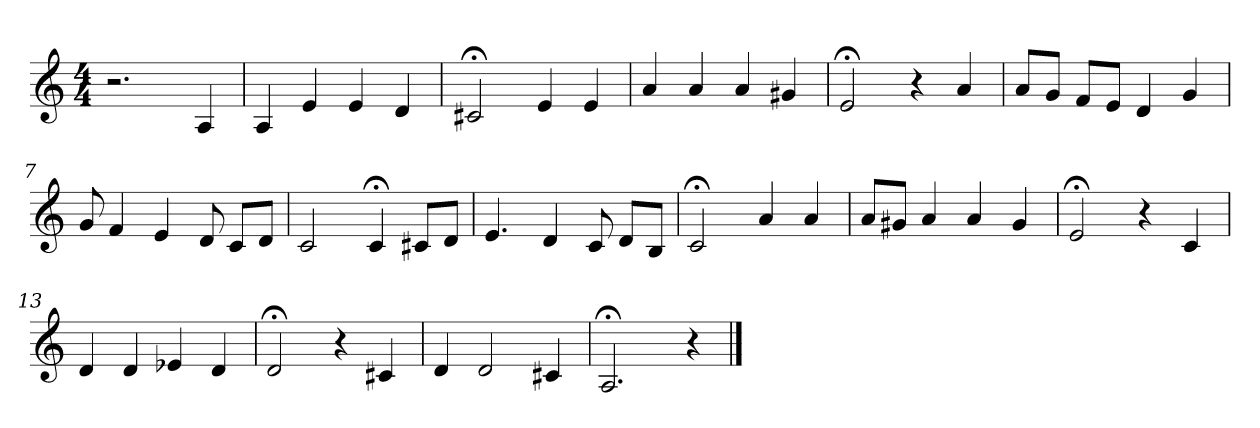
**kern
*part1
*staff1
*clefG2
*M4/4
=1
2.r
4A
=2
4A
4e
4e
4d
=3
2c#X;<
4e
4e
=4
4a
4a
4a
4g#X
=5
2e;<
4r
4a
=6
8a/L
8g/J
8f/L
8e/J
4d
4g
=7
8g
4f
4e
8d
8c/L
8d/J
=8
2c
4c;<
8c#X/L
8d/J
=9
4.e
4d
8c
8d/L
8B/J
=10
2c;<
4a
4a
=11
8a/L
8g#X/J
4a
4a
4g#
=12
2e;<
4r
4c
=13
4d
4d
4e-X
4d
=14
2d;<
4r
4c#X
=15
4d
2d
4c#X
=16
2.A;<
4r
==
*-
